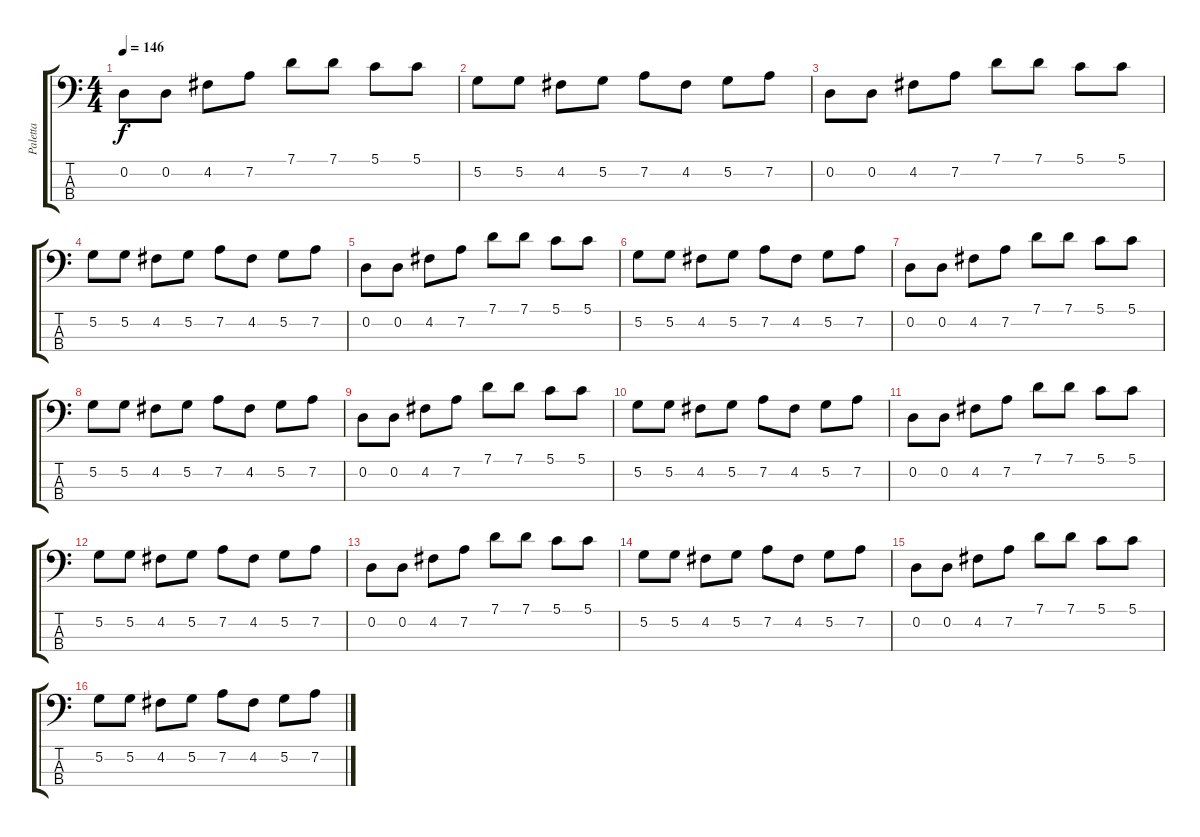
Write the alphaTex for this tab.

\track ("Paletta" "Paletta") {instrument electricbassfinger}
\staff {score tabs}
\tuning (G2 D2 A1 E1) {hide}
\ts (4 4)
\tempo 146
\clef f4
\ks c
0.2.8{dy f} 0.2.8 4.2.8 7.2.8 7.1.8 7.1.8 5.1.8 5.1.8 |
5.2.8 5.2.8 4.2.8 5.2.8 7.2.8 4.2.8 5.2.8 7.2.8 |
0.2.8 0.2.8 4.2.8 7.2.8 7.1.8 7.1.8 5.1.8 5.1.8 |
5.2.8 5.2.8 4.2.8 5.2.8 7.2.8 4.2.8 5.2.8 7.2.8 |
0.2.8{volume 10} 0.2.8 4.2.8 7.2.8 7.1.8 7.1.8 5.1.8 5.1.8 |
5.2.8 5.2.8 4.2.8 5.2.8 7.2.8 4.2.8 5.2.8 7.2.8 |
0.2.8 0.2.8 4.2.8 7.2.8 7.1.8 7.1.8 5.1.8 5.1.8 |
5.2.8 5.2.8 4.2.8 5.2.8 7.2.8 4.2.8 5.2.8 7.2.8 |
0.2.8 0.2.8 4.2.8 7.2.8 7.1.8 7.1.8 5.1.8 5.1.8 |
5.2.8 5.2.8 4.2.8 5.2.8 7.2.8 4.2.8 5.2.8 7.2.8 |
0.2.8 0.2.8 4.2.8 7.2.8 7.1.8 7.1.8 5.1.8 5.1.8 |
5.2.8 5.2.8 4.2.8 5.2.8 7.2.8 4.2.8 5.2.8 7.2.8 |
0.2.8 0.2.8 4.2.8 7.2.8 7.1.8 7.1.8 5.1.8 5.1.8 |
5.2.8 5.2.8 4.2.8 5.2.8 7.2.8 4.2.8 5.2.8 7.2.8 |
0.2.8 0.2.8 4.2.8 7.2.8 7.1.8 7.1.8 5.1.8 5.1.8 |
5.2.8 5.2.8 4.2.8 5.2.8 7.2.8 4.2.8 5.2.8 7.2.8
